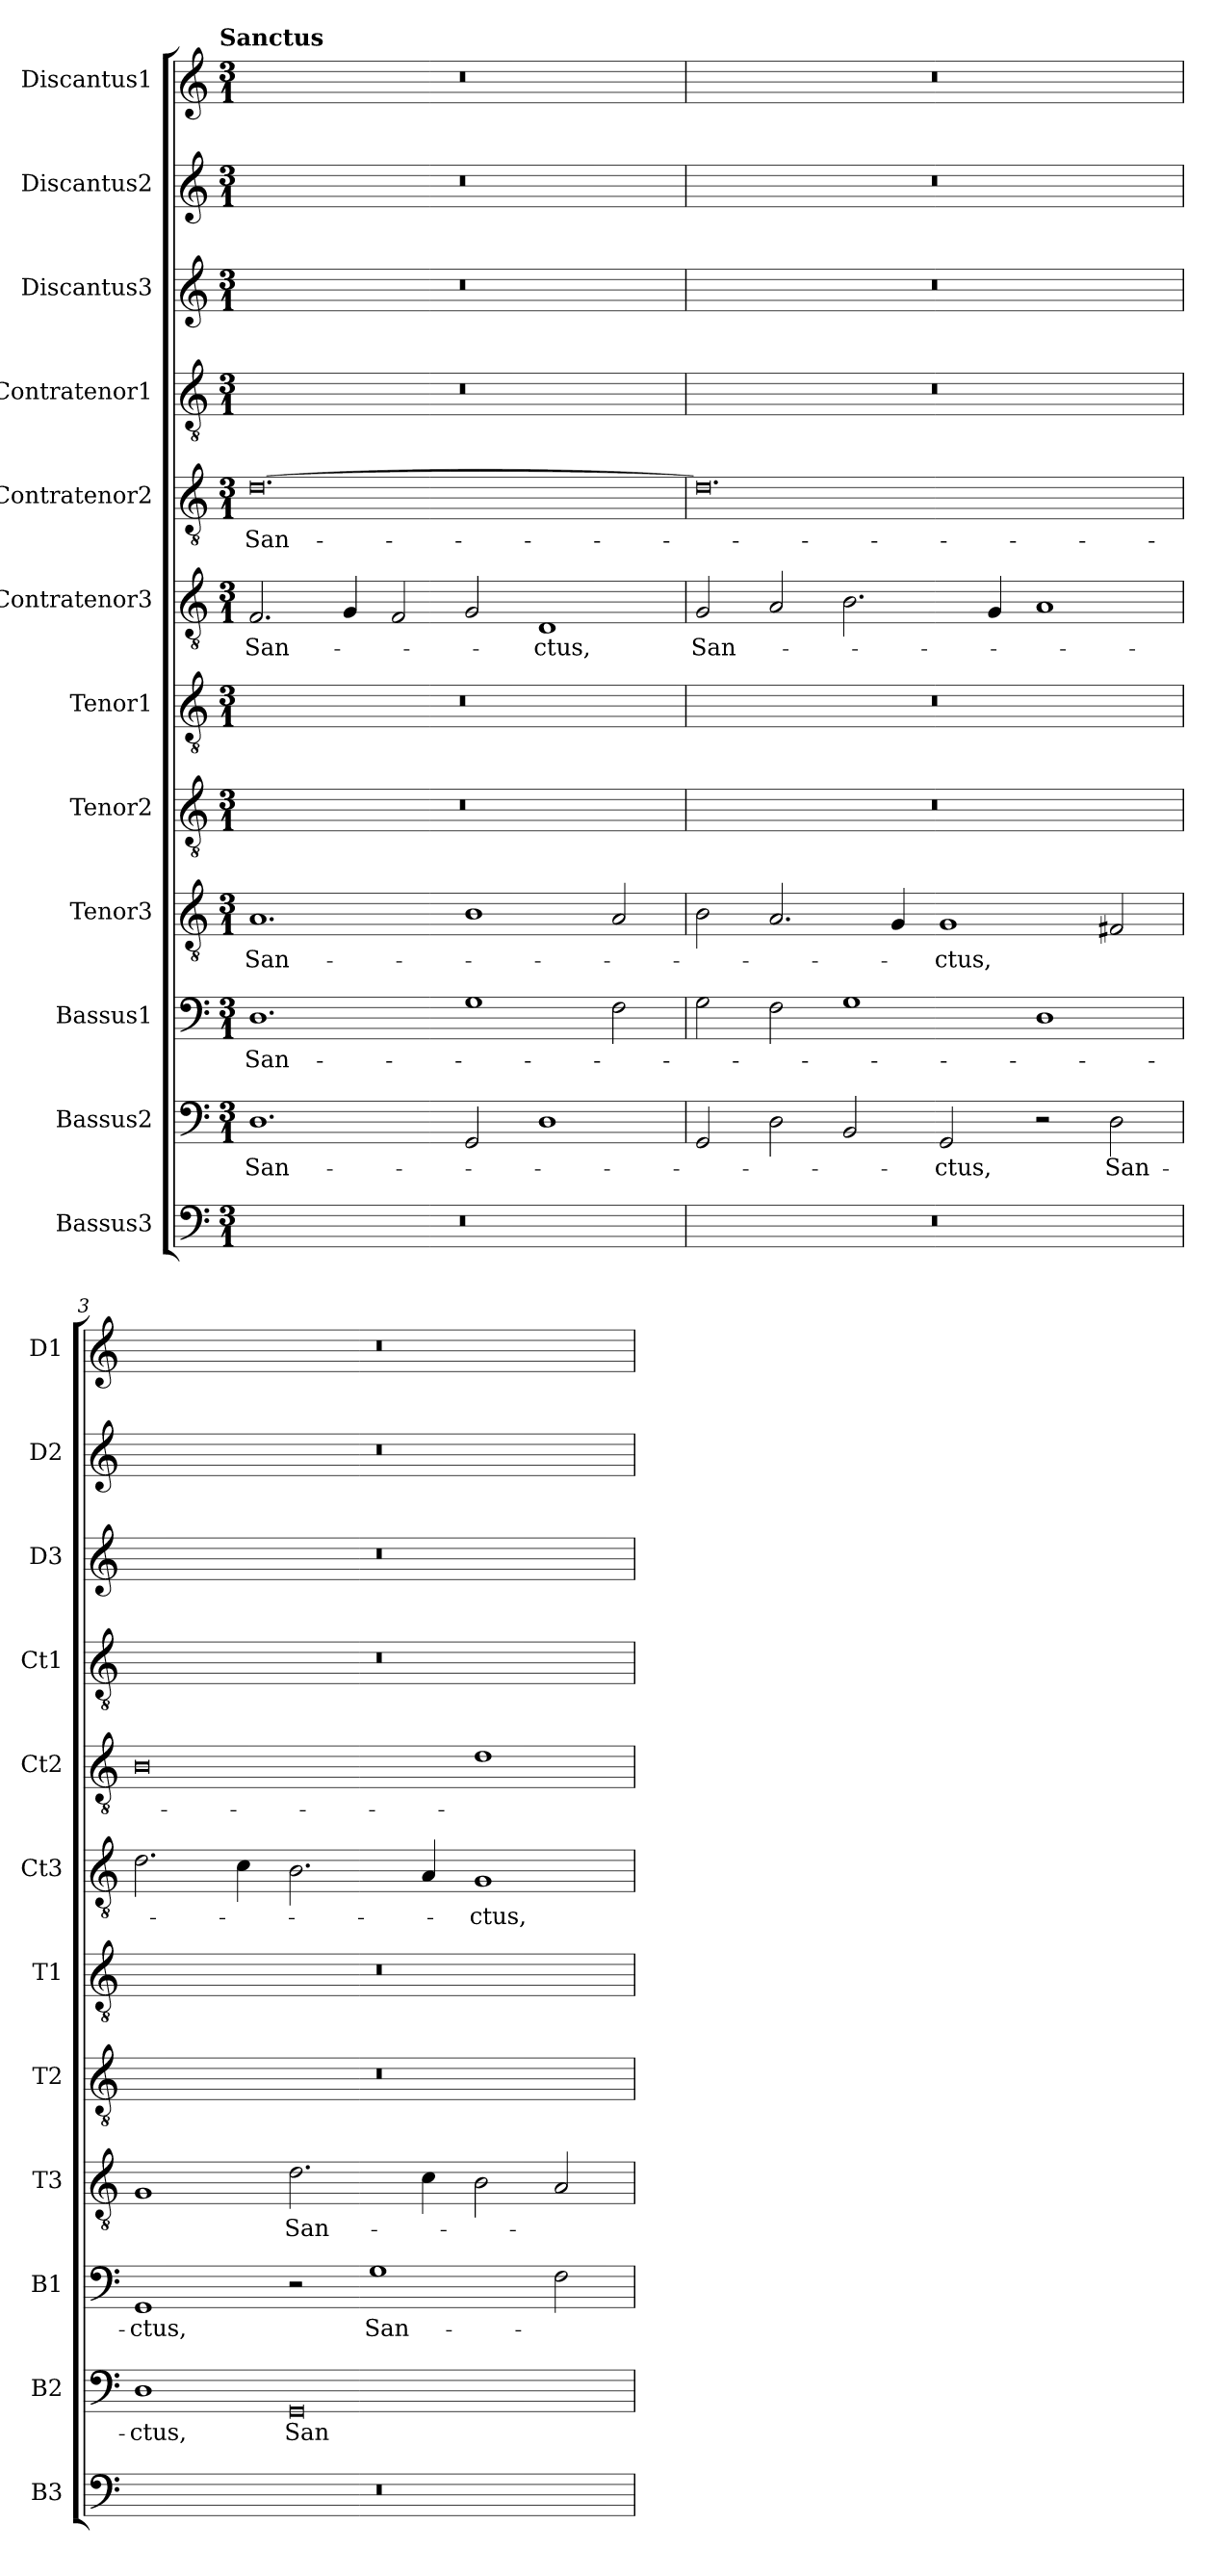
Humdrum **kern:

**kern	**kern	**text	**kern	**text	**kern	**text	**kern	**kern	**kern	**text	**kern	**text	**kern	**kern	**kern	**kern
*part12	*part11	*part11	*part10	*part10	*part9	*part9	*part8	*part7	*part6	*part6	*part5	*part5	*part4	*part3	*part2	*part1
*staff12	*staff11	*staff11	*staff10	*staff10	*staff9	*staff9	*staff8	*staff7	*staff6	*staff6	*staff5	*staff5	*staff4	*staff3	*staff2	*staff1
*I"Bassus3	*I"Bassus2	*	*I"Bassus1	*	*I"Tenor3	*	*I"Tenor2	*I"Tenor1	*I"Contratenor3	*	*I"Contratenor2	*	*I"Contratenor1	*I"Discantus3	*I"Discantus2	*I"Discantus1
*I'B3	*I'B2	*	*I'B1	*	*I'T3	*	*I'T2	*I'T1	*I'Ct3	*	*I'Ct2	*	*I'Ct1	*I'D3	*I'D2	*I'D1
*clefF4	*clefF4	*	*clefF4	*	*clefGv2	*	*clefGv2	*clefGv2	*clefGv2	*	*clefGv2	*	*clefGv2	*clefG2	*clefG2	*clefG2
*k[]	*k[]	*	*k[]	*	*k[]	*	*k[]	*k[]	*k[]	*	*k[]	*	*k[]	*k[]	*k[]	*k[]
!!LO:TX:omd:t=Sanctus
*M3/1	*M3/1	*	*M3/1	*	*M3/1	*	*M3/1	*M3/1	*M3/1	*	*M3/1	*	*M3/1	*M3/1	*M3/1	*M3/1
=1	=1	=1	=1	=1	=1	=1	=1	=1	=1	=1	=1	=1	=1	=1	=1	=1
0.r	1.D	San-	1.D	San-	1.A	San-	0.r	0.r	2.F	San-	[0.d	San-	0.r	0.r	0.r	0.r
.	.	.	.	.	.	.	.	.	4G	.	.	.	.	.	.	.
.	.	.	.	.	.	.	.	.	2F	.	.	.	.	.	.	.
.	2GG	.	1G	.	1B	.	.	.	2G	.	.	.	.	.	.	.
.	1D	.	.	.	.	.	.	.	1D	-ctus,	.	.	.	.	.	.
.	.	.	2F	.	2A	.	.	.	.	.	.	.	.	.	.	.
=2	=2	=2	=2	=2	=2	=2	=2	=2	=2	=2	=2	=2	=2	=2	=2	=2
0.r	2GG	.	2G	.	2B	.	0.r	0.r	2G	San-	0.d]	.	0.r	0.r	0.r	0.r
.	2D	.	2F	.	2.A	.	.	.	2A	.	.	.	.	.	.	.
.	2BB	.	1G	.	.	.	.	.	2.B	.	.	.	.	.	.	.
.	.	.	.	.	4G	.	.	.	.	.	.	.	.	.	.	.
.	2GG	-ctus,	.	.	1G	-ctus,	.	.	.	.	.	.	.	.	.	.
.	.	.	.	.	.	.	.	.	4G	.	.	.	.	.	.	.
.	2r	.	1D	.	.	.	.	.	1A	.	.	.	.	.	.	.
.	2D	San-	.	.	2F#X	.	.	.	.	.	.	.	.	.	.	.
=3	=3	=3	=3	=3	=3	=3	=3	=3	=3	=3	=3	=3	=3	=3	=3	=3
0.r	1D	-ctus,	1GG	-ctus,	1G	.	0.r	0.r	2.d	.	0B	.	0.r	0.r	0.r	0.r
.	.	.	.	.	.	.	.	.	4c	.	.	.	.	.	.	.
.	0GG	San-	2r	.	2.d	San-	.	.	2.B	.	.	.	.	.	.	.
.	.	.	1G	San-	.	.	.	.	.	.	.	.	.	.	.	.
.	.	.	.	.	4c	.	.	.	4A	.	.	.	.	.	.	.
.	.	.	.	.	2B	.	.	.	1G	-ctus,	1d	.	.	.	.	.
.	.	.	2F	.	2A	.	.	.	.	.	.	.	.	.	.	.
=	=	=	=	=	=	=	=	=	=	=	=	=	=	=	=	=
*-	*-	*-	*-	*-	*-	*-	*-	*-	*-	*-	*-	*-	*-	*-	*-	*-
